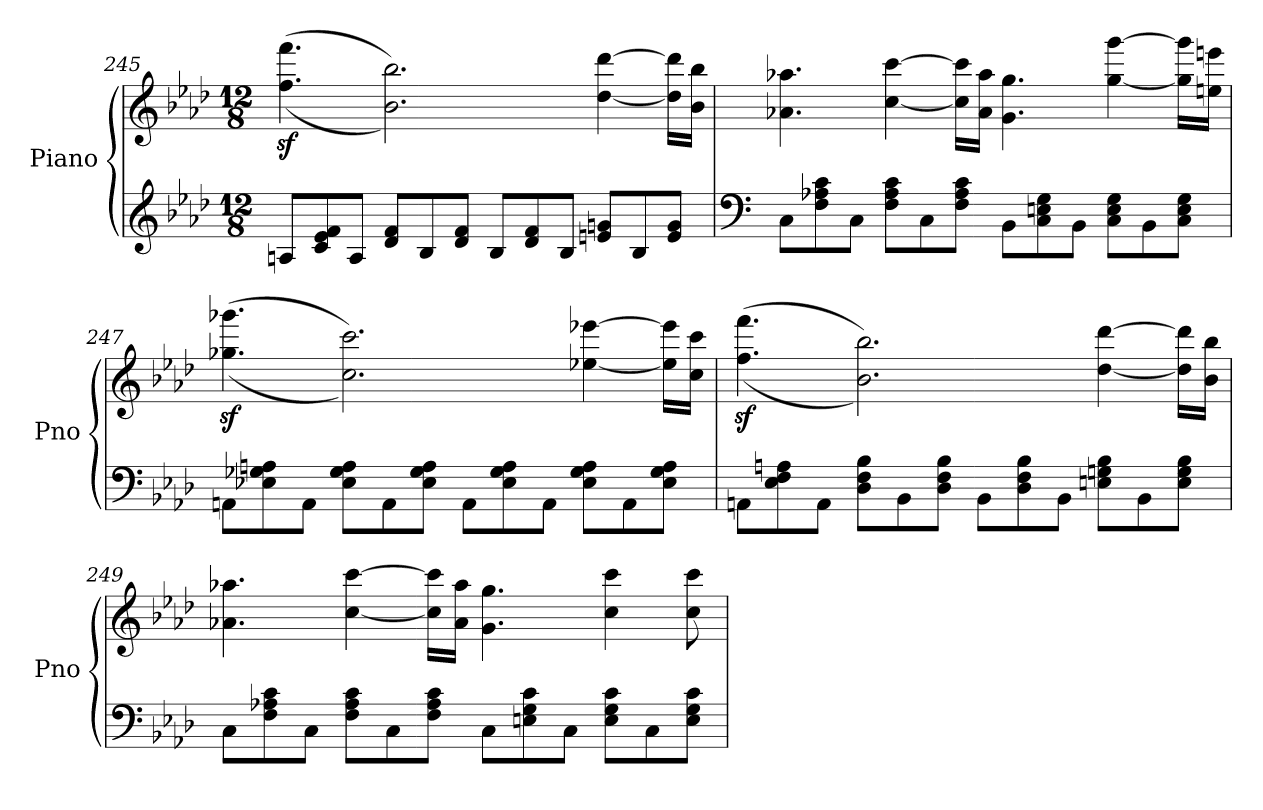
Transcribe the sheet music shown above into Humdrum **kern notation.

**kern	**kern
*part1	*part1
*staff2	*staff1
*I"Piano	*
*I'Pno	*
!!LO:LB:g=z
*clefG2	*clefG2
*k[b-e-a-d-]	*k[b-e-a-d-]
*M12/8	*M12/8
=245	=245
8An/L	((4.ff\z< 4.fff\z<
8c/ 8e-/ 8f/	.
8A/J	.
8d-/ 8f/L	2.b-\ 2.bb-\))
8B-/	.
8d-/ 8f/J	.
8B-/L	.
8d-/ 8f/	.
8B-/J	.
8en/ 8gn/L	[4dd-\ [4ddd-\
8B-/	.
8e/ 8g/J	16dd-\] 16ddd-\]LL
.	16b-\ 16bb-\JJ
=246	=246
*clefF4	*
8C\L	4.a-X\ 4.aa-X\
8F\ 8A-X\ 8c\	.
8C\J	.
8F\ 8A-\ 8c\L	[4cc\ [4ccc\
8C\	.
8F\ 8A-\ 8c\J	16cc\] 16ccc\]LL
.	16a-\ 16aa-\JJ
8BB-\L	4.g\ 4.gg\
8C\ 8En\ 8G\	.
8BB-\J	.
8C\ 8E\ 8G\L	[4gg\ [4ggg\
8BB-\	.
8C\ 8E\ 8G\J	16gg\] 16ggg\]LL
.	16een\ 16eeen\JJ
!!LO:LB:g=z
=247	=247
8AAn\L	((4.gg-X\z< 4.ggg-X\z<
8E-X\ 8G-X\ 8An\	.
8AA\J	.
8E-\ 8G-\ 8A\L	2.cc\ 2.ccc\))
8AA\	.
8E-\ 8G-\ 8A\J	.
8AA\L	.
8E-\ 8G-\ 8A\	.
8AA\J	.
8E-\ 8G-\ 8A\L	[4ee-X\ [4eee-X\
8AA\	.
8E-\ 8G-\ 8A\J	16ee-\] 16eee-\]LL
.	16cc\ 16ccc\JJ
=248	=248
8AAn\L	((4.ff\z< 4.fff\z<
8E-\ 8F\ 8An\	.
8AA\J	.
8D-\ 8F\ 8B-\L	2.b-\ 2.bb-\))
8BB-\	.
8D-\ 8F\ 8B-\J	.
8BB-\L	.
8D-\ 8F\ 8B-\	.
8BB-\J	.
8En\ 8Gn\ 8B-\L	[4dd-\ [4ddd-\
8BB-\	.
8E\ 8G\ 8B-\J	16dd-\] 16ddd-\]LL
.	16b-\ 16bb-\JJ
!!LO:PB:g=z
=249	=249
8C\L	4.a-X\ 4.aa-X\
8F\ 8A-X\ 8c\	.
8C\J	.
8F\ 8A-\ 8c\L	[4cc\ [4ccc\
8C\	.
8F\ 8A-\ 8c\J	16cc\] 16ccc\]LL
.	16a-\ 16aa-\JJ
8C\L	4.g\ 4.gg\
8En\ 8G\ 8c\	.
8C\J	.
8E\ 8G\ 8c\L	4cc\ 4ccc\
8C\	.
8E\ 8G\ 8c\J	8cc\ 8ccc\
=	=
*-	*-
